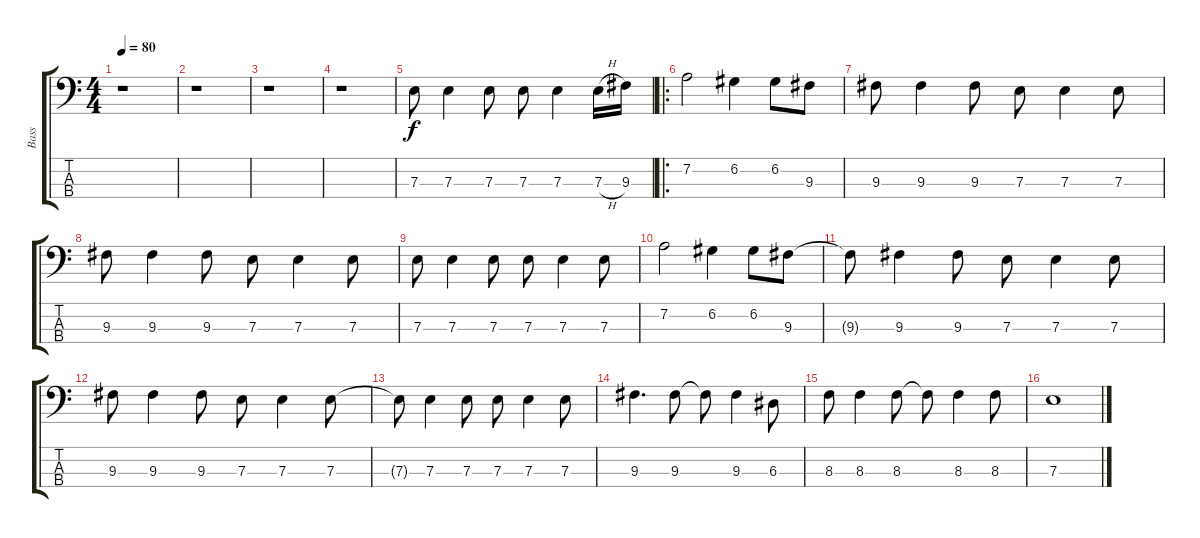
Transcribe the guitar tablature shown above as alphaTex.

\track ("Bass" "Bass") {instrument fretlessbass}
\staff {score tabs}
\tuning (G2 D2 A1 E1) {hide}
\ts (4 4)
\tempo 80
\clef f4
\ks c
r.1{dy f instrument fretlessbass} |
r.1 |
r.1 |
r.1 |
7.3.8 7.3.4 7.3.8 7.3.8 7.3.4 7.3{h}.16 9.3.16 |
\ro
7.2.2 6.2.4 6.2.8 9.3.8 |
9.3.8 9.3.4 9.3.8 7.3.8 7.3.4 7.3.8 |
9.3.8 9.3.4 9.3.8 7.3.8 7.3.4 7.3.8 |
7.3.8 7.3.4 7.3.8 7.3.8 7.3.4 7.3.8 |
7.2.2 6.2.4 6.2.8 9.3.8 |
9.3{t}.8 9.3.4 9.3.8 7.3.8 7.3.4 7.3.8 |
9.3.8 9.3.4 9.3.8 7.3.8 7.3.4 7.3.8 |
7.3{t}.8 7.3.4 7.3.8 7.3.8 7.3.4 7.3.8 |
9.3.4{d} 9.3.8 9.3{t}.8 9.3.4 6.3.8 |
8.3.8 8.3.4 8.3.8 8.3{t}.8 8.3.4 8.3.8 |
7.3.1
